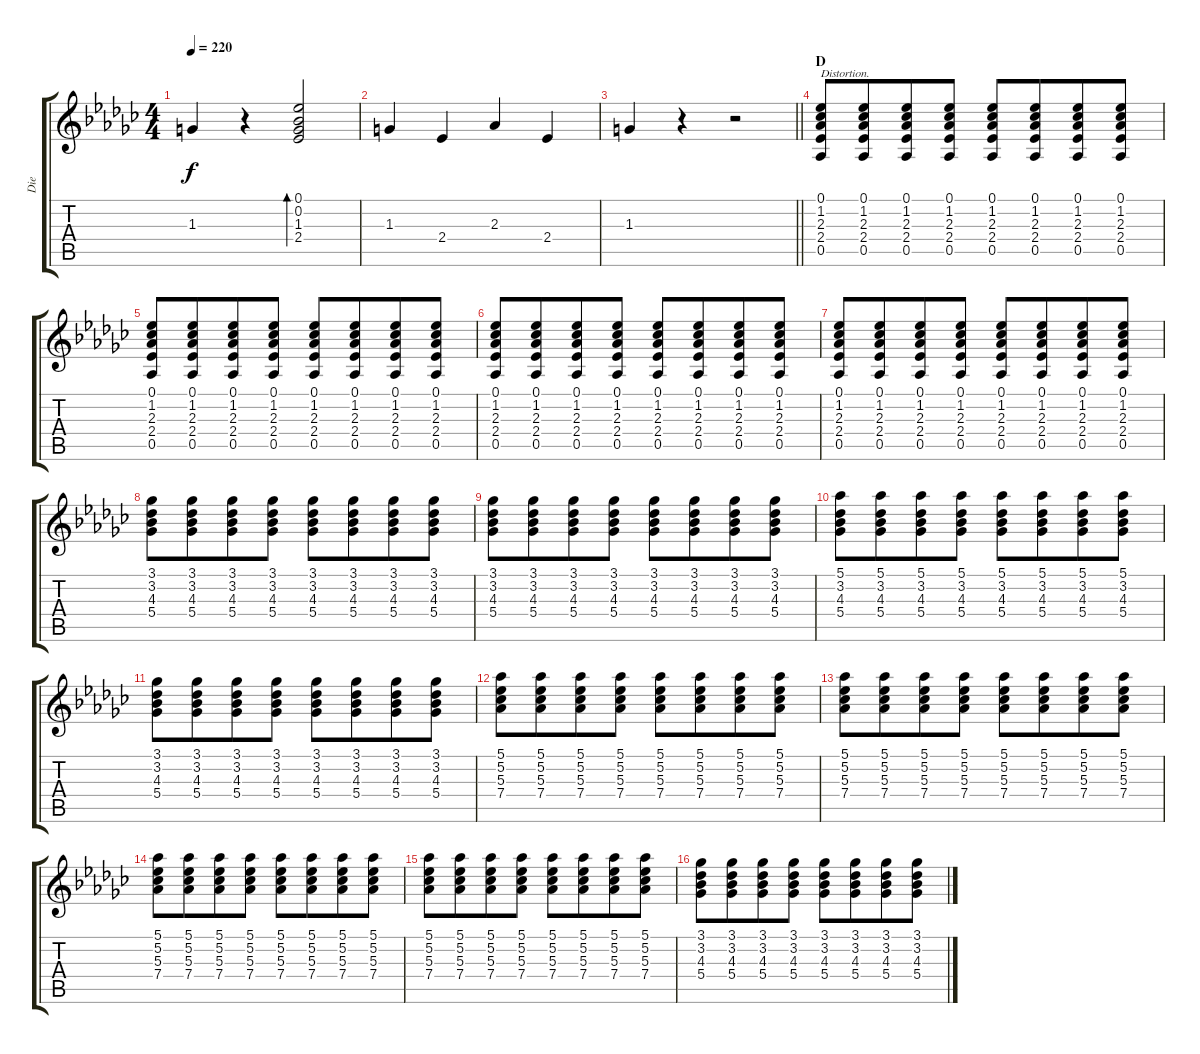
\track ("Die" "Die") {instrument distortionguitar}
\staff {score tabs}
\tuning (Eb4 Bb3 Gb3 Db3 Ab2 Db2) {hide}
\ts (4 4)
\tempo 220
\clef g2
\ks ebminor
1.3.4{dy f} r.4 (0.1 0.2 1.3 2.4).2{bd 480} |
1.3.4 2.4.4 2.3.4 2.4.4 |
\barLineRight lightlight
1.3.4 r.4 r.2 |
\section ("" "D")
(0.1 1.2 2.3 2.4 0.5).8{txt "Distortion." instrument distortionguitar} (0.1 1.2 2.3 2.4 0.5).8{beam merge} (0.1 1.2 2.3 2.4 0.5).8 (0.1 1.2 2.3 2.4 0.5).8 (0.1 1.2 2.3 2.4 0.5).8 (0.1 1.2 2.3 2.4 0.5).8{beam merge} (0.1 1.2 2.3 2.4 0.5).8 (0.1 1.2 2.3 2.4 0.5).8 |
(0.1 1.2 2.3 2.4 0.5).8 (0.1 1.2 2.3 2.4 0.5).8{beam merge} (0.1 1.2 2.3 2.4 0.5).8 (0.1 1.2 2.3 2.4 0.5).8 (0.1 1.2 2.3 2.4 0.5).8 (0.1 1.2 2.3 2.4 0.5).8{beam merge} (0.1 1.2 2.3 2.4 0.5).8 (0.1 1.2 2.3 2.4 0.5).8 |
(0.1 1.2 2.3 2.4 0.5).8 (0.1 1.2 2.3 2.4 0.5).8{beam merge} (0.1 1.2 2.3 2.4 0.5).8 (0.1 1.2 2.3 2.4 0.5).8 (0.1 1.2 2.3 2.4 0.5).8 (0.1 1.2 2.3 2.4 0.5).8{beam merge} (0.1 1.2 2.3 2.4 0.5).8 (0.1 1.2 2.3 2.4 0.5).8 |
(0.1 1.2 2.3 2.4 0.5).8 (0.1 1.2 2.3 2.4 0.5).8{beam merge} (0.1 1.2 2.3 2.4 0.5).8 (0.1 1.2 2.3 2.4 0.5).8 (0.1 1.2 2.3 2.4 0.5).8 (0.1 1.2 2.3 2.4 0.5).8{beam merge} (0.1 1.2 2.3 2.4 0.5).8 (0.1 1.2 2.3 2.4 0.5).8 |
(3.1 3.2 4.3 5.4).8 (3.1 3.2 4.3 5.4).8{beam merge} (3.1 3.2 4.3 5.4).8 (3.1 3.2 4.3 5.4).8 (3.1 3.2 4.3 5.4).8 (3.1 3.2 4.3 5.4).8{beam merge} (3.1 3.2 4.3 5.4).8 (3.1 3.2 4.3 5.4).8 |
(3.1 3.2 4.3 5.4).8 (3.1 3.2 4.3 5.4).8{beam merge} (3.1 3.2 4.3 5.4).8 (3.1 3.2 4.3 5.4).8 (3.1 3.2 4.3 5.4).8 (3.1 3.2 4.3 5.4).8{beam merge} (3.1 3.2 4.3 5.4).8 (3.1 3.2 4.3 5.4).8 |
(5.1 3.2 4.3 5.4).8 (5.1 3.2 4.3 5.4).8{beam merge} (5.1 3.2 4.3 5.4).8 (5.1 3.2 4.3 5.4).8 (5.1 3.2 4.3 5.4).8 (5.1 3.2 4.3 5.4).8{beam merge} (5.1 3.2 4.3 5.4).8 (5.1 3.2 4.3 5.4).8 |
(3.1 3.2 4.3 5.4).8 (3.1 3.2 4.3 5.4).8{beam merge} (3.1 3.2 4.3 5.4).8 (3.1 3.2 4.3 5.4).8 (3.1 3.2 4.3 5.4).8 (3.1 3.2 4.3 5.4).8{beam merge} (3.1 3.2 4.3 5.4).8 (3.1 3.2 4.3 5.4).8 |
(5.1 5.2 5.3 7.4).8 (5.1 5.2 5.3 7.4).8{beam merge} (5.1 5.2 5.3 7.4).8 (5.1 5.2 5.3 7.4).8 (5.1 5.2 5.3 7.4).8 (5.1 5.2 5.3 7.4).8{beam merge} (5.1 5.2 5.3 7.4).8 (5.1 5.2 5.3 7.4).8 |
(5.1 5.2 5.3 7.4).8 (5.1 5.2 5.3 7.4).8{beam merge} (5.1 5.2 5.3 7.4).8 (5.1 5.2 5.3 7.4).8 (5.1 5.2 5.3 7.4).8 (5.1 5.2 5.3 7.4).8{beam merge} (5.1 5.2 5.3 7.4).8 (5.1 5.2 5.3 7.4).8 |
(5.1 5.2 5.3 7.4).8 (5.1 5.2 5.3 7.4).8{beam merge} (5.1 5.2 5.3 7.4).8 (5.1 5.2 5.3 7.4).8 (5.1 5.2 5.3 7.4).8 (5.1 5.2 5.3 7.4).8{beam merge} (5.1 5.2 5.3 7.4).8 (5.1 5.2 5.3 7.4).8 |
(5.1 5.2 5.3 7.4).8 (5.1 5.2 5.3 7.4).8{beam merge} (5.1 5.2 5.3 7.4).8 (5.1 5.2 5.3 7.4).8 (5.1 5.2 5.3 7.4).8 (5.1 5.2 5.3 7.4).8{beam merge} (5.1 5.2 5.3 7.4).8 (5.1 5.2 5.3 7.4).8 |
(3.1 3.2 4.3 5.4).8 (3.1 3.2 4.3 5.4).8{beam merge} (3.1 3.2 4.3 5.4).8 (3.1 3.2 4.3 5.4).8 (3.1 3.2 4.3 5.4).8 (3.1 3.2 4.3 5.4).8{beam merge} (3.1 3.2 4.3 5.4).8 (3.1 3.2 4.3 5.4).8
